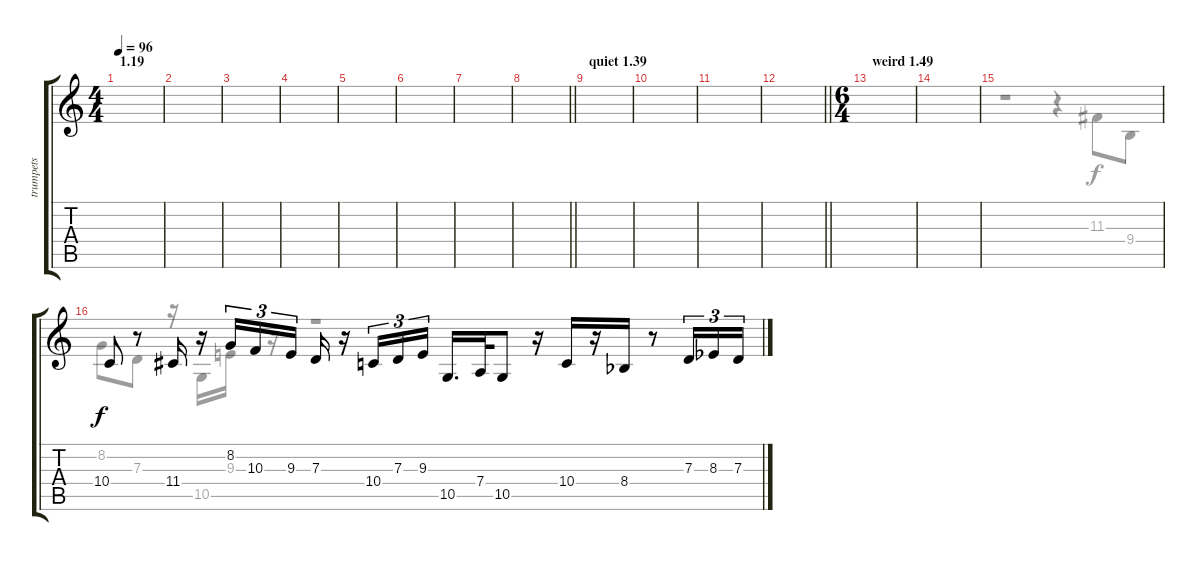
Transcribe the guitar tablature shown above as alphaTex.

\track ("trumpets" "trumpets") {instrument trumpet}
\staff {score tabs}
\tuning (E4 B3 G3 D3 A2 E2) {hide}
\voice
\ts (4 4)
\section ("" "1.19")
\tempo 96
\clef g2
\ks c
|
|
|
|
|
|
|
\barLineRight lightlight
|
\section ("" "quiet 1.39")
|
|
|
\barLineRight lightlight
|
\ts (6 4)
\section ("" "weird 1.49")
|
|
|
10.4.8 r.8 11.4.16 r.16 8.2.16{tu (3 2)} 10.3.16{tu (3 2)} 9.3.16{tu (3 2) beam splitsecondary} 7.3.16 r.16 10.4.16{tu (3 2)} 7.3.16{tu (3 2)} 9.3.16{tu (3 2)} 10.5.16{d} 7.4.32 10.5.8 r.16 10.4.16 r.16 8.4{acc b}.16 r.8 7.3.16{tu (3 2)} 8.3{acc b}.16{tu (3 2)} 7.3.16{tu (3 2)}
\voice
\clef g2
\ottava regular
\simile none
\ks c
|
|
|
|
|
|
|
\barLineRight lightlight
|
|
|
|
\barLineRight lightlight
|
|
|
r.1 r.4 11.3.8 9.4.8 |
8.2.8 7.3.8 r.16 10.5.16 9.3.16 r.16 r.1
